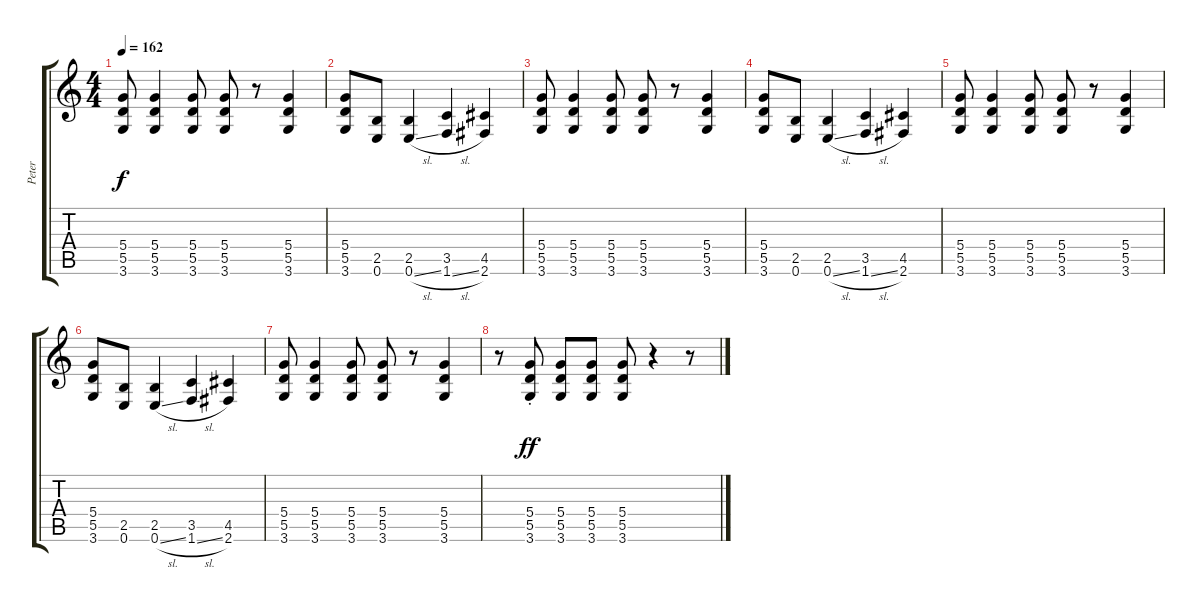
\track ("Peter" "Peter") {instrument overdrivenguitar}
\staff {score tabs}
\tuning (E4 B3 G3 D3 A2 E2) {hide}
\ts (4 4)
\tempo 162
\clef g2
\ks c
(5.4 5.5 3.6).8{dy f} (5.4 5.5 3.6).4 (5.4 5.5 3.6).8 (5.4 5.5 3.6).8 r.8 (5.4 5.5 3.6).4 |
(5.4 5.5 3.6).8 (2.5 0.6).8 (2.5 0.6{sl}).4 (3.5 1.6{sl}).4 (4.5 2.6).4 |
(5.4 5.5 3.6).8 (5.4 5.5 3.6).4 (5.4 5.5 3.6).8 (5.4 5.5 3.6).8 r.8 (5.4 5.5 3.6).4 |
(5.4 5.5 3.6).8 (2.5 0.6).8 (2.5 0.6{sl}).4 (3.5 1.6{sl}).4 (4.5 2.6).4 |
(5.4 5.5 3.6).8 (5.4 5.5 3.6).4 (5.4 5.5 3.6).8 (5.4 5.5 3.6).8 r.8 (5.4 5.5 3.6).4 |
(5.4 5.5 3.6).8 (2.5 0.6).8 (2.5 0.6{sl}).4 (3.5 1.6{sl}).4 (4.5 2.6).4 |
(5.4 5.5 3.6).8 (5.4 5.5 3.6).4 (5.4 5.5 3.6).8 (5.4 5.5 3.6).8 r.8 (5.4 5.5 3.6).4 |
r.8 (5.4 5.5{st} 3.6).8{dy ff} (5.4 5.5 3.6).8 (5.4 5.5 3.6).8 (5.4 5.5 3.6).8 r.4 r.8
